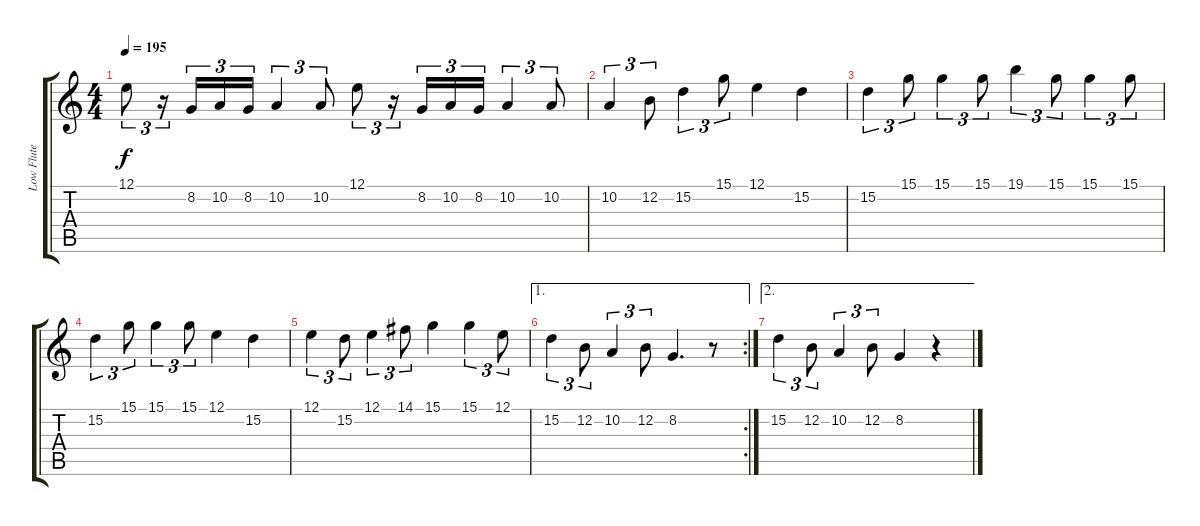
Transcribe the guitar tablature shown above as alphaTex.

\track ("Low Flute" "Low Flute") {instrument flute}
\staff {score tabs}
\tuning (E4 B3 G3 D3 A2 E2) {hide}
\ts (4 4)
\tempo 195
\clef g2
\ks c
12.1.8{tu (3 2) dy f} r.16{tu (3 2)} 8.2.16{tu (3 2)} 10.2.16{tu (3 2)} 8.2.16{tu (3 2)} 10.2.4{tu (3 2)} 10.2.8{tu (3 2)} 12.1.8{tu (3 2)} r.16{tu (3 2)} 8.2.16{tu (3 2)} 10.2.16{tu (3 2)} 8.2.16{tu (3 2)} 10.2.4{tu (3 2)} 10.2.8{tu (3 2)} |
10.2.4{tu (3 2)} 12.2.8{tu (3 2)} 15.2.4{tu (3 2)} 15.1.8{tu (3 2)} 12.1.4 15.2.4 |
15.2.4{tu (3 2)} 15.1.8{tu (3 2)} 15.1.4{tu (3 2)} 15.1.8{tu (3 2)} 19.1.4{tu (3 2)} 15.1.8{tu (3 2)} 15.1.4{tu (3 2)} 15.1.8{tu (3 2)} |
15.2.4{tu (3 2)} 15.1.8{tu (3 2)} 15.1.4{tu (3 2)} 15.1.8{tu (3 2)} 12.1.4 15.2.4 |
12.1.4{tu (3 2)} 15.2.8{tu (3 2)} 12.1.4{tu (3 2)} 14.1.8{tu (3 2)} 15.1.4 15.1.4{tu (3 2)} 12.1.8{tu (3 2)} |
\ae 1
\rc 2
15.2.4{tu (3 2)} 12.2.8{tu (3 2)} 10.2.4{tu (3 2)} 12.2.8{tu (3 2)} 8.2.4{d} r.8 |
\ae 2
15.2.4{tu (3 2)} 12.2.8{tu (3 2)} 10.2.4{tu (3 2)} 12.2.8{tu (3 2)} 8.2.4 r.4
